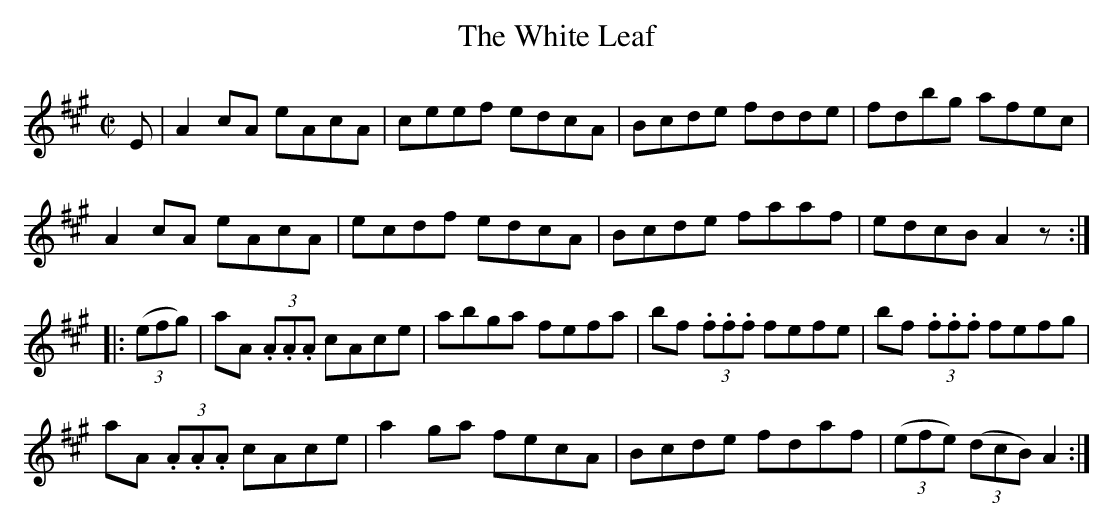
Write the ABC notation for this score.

X:1
U: ~ = !turn!
T:The White Leaf
L:1/8
M:C|
K:A
E | A2 cA eAcA | ceef  edcA | Bcde fdde | fdbg afec |
A2 cA eAcA | ecdf edcA | Bcde faaf | edcB A2 z ::
((3efg) | aA (3.A.A.A cAce | abga fefa | bf (3.f.f.f fefe | bf (3.f.f.f fefg |
aA (3.A.A.A cAce | a2 ga fecA | Bcde fdaf | ((3efe) ((3dcB) A2 :|]
